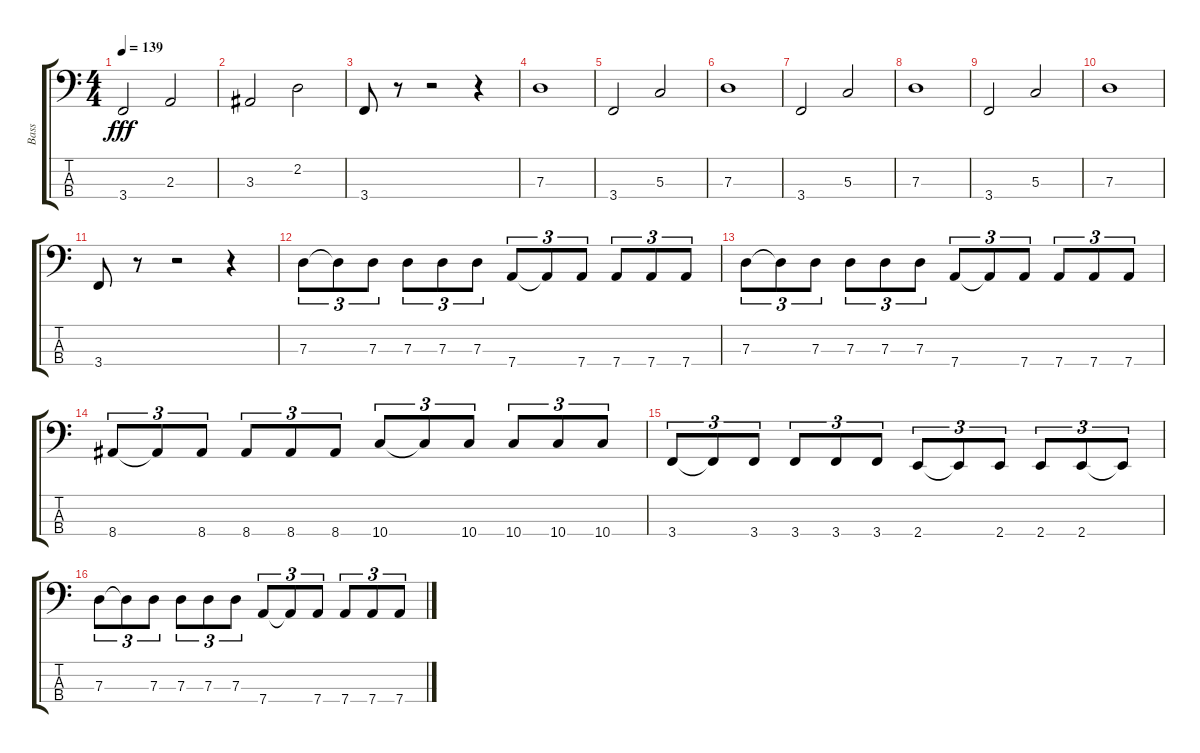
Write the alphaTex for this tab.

\track ("Bass" "Bass") {instrument electricbasspick}
\staff {score tabs}
\tuning (F2 C2 G1 D1) {hide}
\ts (4 4)
\tempo 139
\clef f4
\ks c
3.4.2{dy fff} 2.3.2 |
3.3.2 2.2.2 |
3.4.8 r.8 r.2 r.4 |
7.3.1 |
3.4.2 5.3.2 |
7.3.1 |
3.4.2 5.3.2 |
7.3.1 |
3.4.2 5.3.2 |
7.3.1 |
3.4.8 r.8 r.2 r.4 |
7.3.8{tu (3 2)} 7.3{t}.8{tu (3 2)} 7.3.8{tu (3 2)} 7.3.8{tu (3 2)} 7.3.8{tu (3 2)} 7.3.8{tu (3 2)} 7.4.8{tu (3 2)} 7.4{t}.8{tu (3 2)} 7.4.8{tu (3 2)} 7.4.8{tu (3 2)} 7.4.8{tu (3 2)} 7.4.8{tu (3 2)} |
7.3.8{tu (3 2)} 7.3{t}.8{tu (3 2)} 7.3.8{tu (3 2)} 7.3.8{tu (3 2)} 7.3.8{tu (3 2)} 7.3.8{tu (3 2)} 7.4.8{tu (3 2)} 7.4{t}.8{tu (3 2)} 7.4.8{tu (3 2)} 7.4.8{tu (3 2)} 7.4.8{tu (3 2)} 7.4.8{tu (3 2)} |
8.4.8{tu (3 2)} 8.4{t}.8{tu (3 2)} 8.4.8{tu (3 2)} 8.4.8{tu (3 2)} 8.4.8{tu (3 2)} 8.4.8{tu (3 2)} 10.4.8{tu (3 2)} 10.4{t}.8{tu (3 2)} 10.4.8{tu (3 2)} 10.4.8{tu (3 2)} 10.4.8{tu (3 2)} 10.4.8{tu (3 2)} |
3.4.8{tu (3 2)} 3.4{t}.8{tu (3 2)} 3.4.8{tu (3 2)} 3.4.8{tu (3 2)} 3.4.8{tu (3 2)} 3.4.8{tu (3 2)} 2.4.8{tu (3 2)} 2.4{t}.8{tu (3 2)} 2.4.8{tu (3 2)} 2.4.8{tu (3 2)} 2.4.8{tu (3 2)} 2.4{t}.8{tu (3 2)} |
7.3.8{tu (3 2)} 7.3{t}.8{tu (3 2)} 7.3.8{tu (3 2)} 7.3.8{tu (3 2)} 7.3.8{tu (3 2)} 7.3.8{tu (3 2)} 7.4.8{tu (3 2)} 7.4{t}.8{tu (3 2)} 7.4.8{tu (3 2)} 7.4.8{tu (3 2)} 7.4.8{tu (3 2)} 7.4.8{tu (3 2)}
